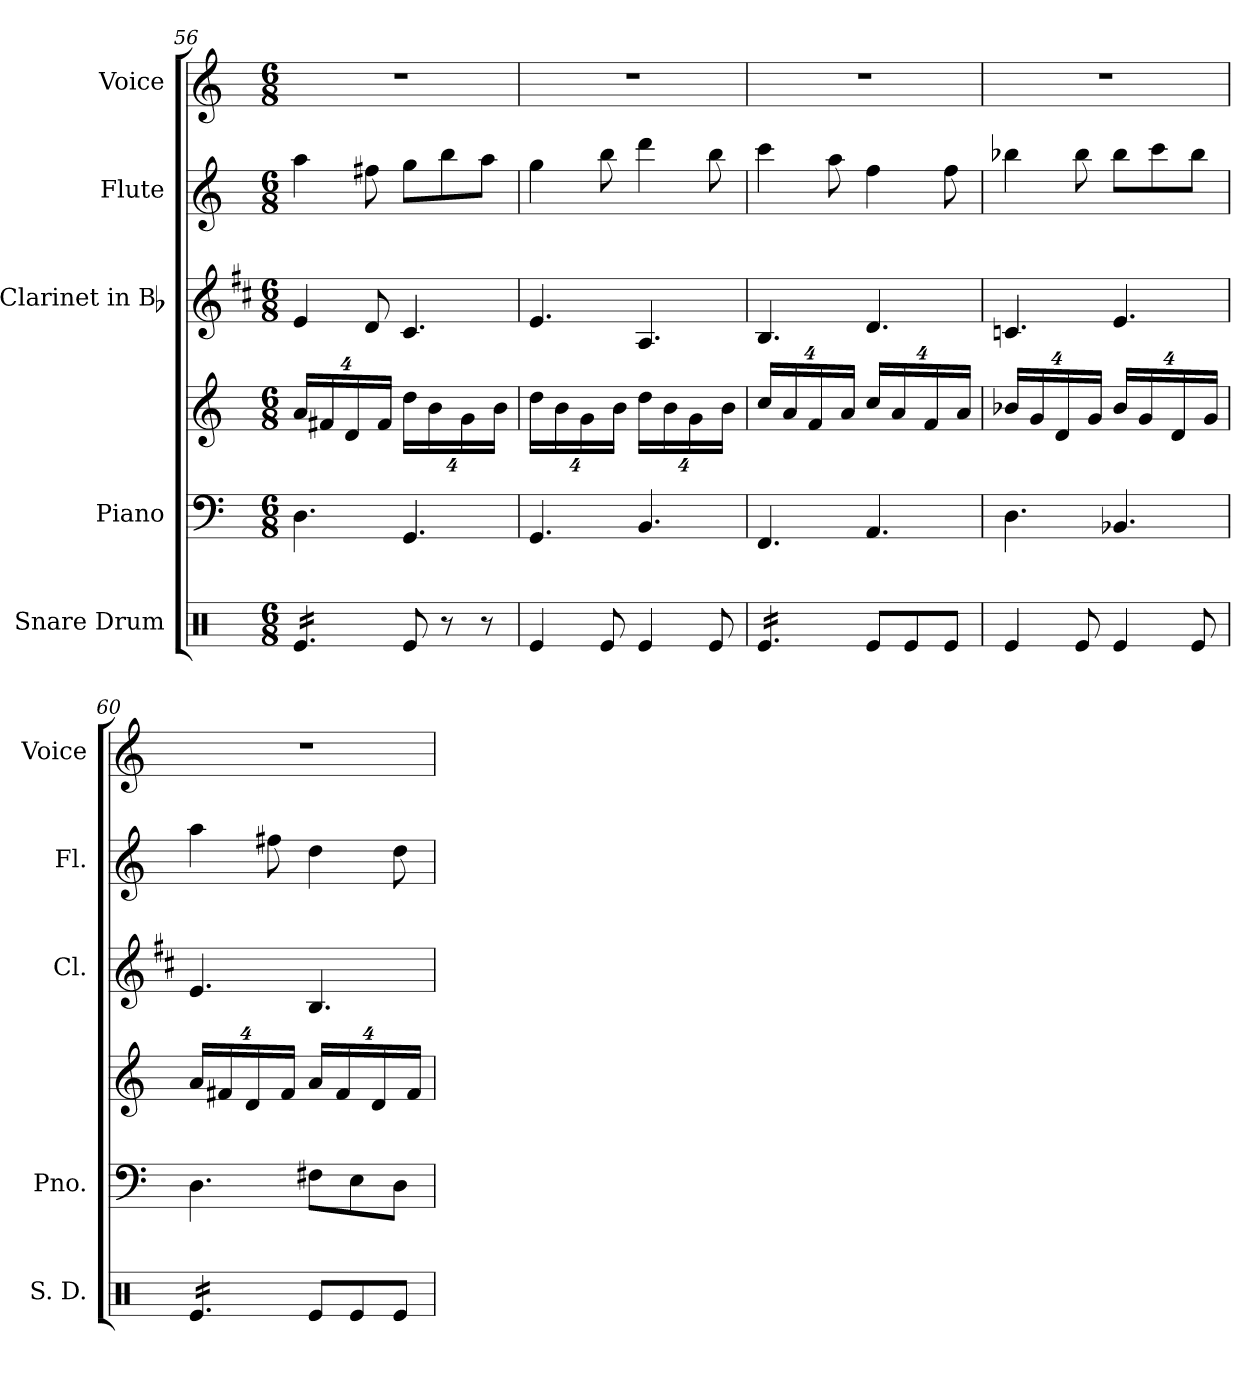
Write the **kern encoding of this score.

**kern	**kern	**kern	**kern	**kern	**kern
*part5	*part4	*part4	*part3	*part2	*part1
*staff6	*staff5	*staff4	*staff3	*staff2	*staff1
*I"Snare Drum	*I"Piano	*	*I"Clarinet in Bb	*I"Flute	*I"Voice
*I'S. D.	*I'Pno.	*	*I'Cl.	*I'Fl.	*I'Voice
*clefX	*clefF4	*clefG2	*clefG2	*clefG2	*clefG2
*	*	*	*ITrd1c2	*	*
*k[]	*k[]	*k[]	*k[]	*k[]	*k[]
*C:	*C:	*C:	*C:	*C:	*C:
*M6/8	*M6/8	*M6/8	*M6/8	*M6/8	*M6/8
*	*	*Xbrackettup	*	*	*
=56	=56	=56	=56	=56	=56
!	!	!	!	!	!LO:N:vis=1
*tremolo	*	*	*	*	*
16Rei/LL	4.Di\	32%3ai/LL	4di/	4aai\	2.r
16Rei/	.	.	.	.	.
.	.	32%3f#Xi/	.	.	.
16Rei/	.	.	.	.	.
16Rei/	.	32%3di/	.	.	.
16Rei/	.	.	8ci/	8ff#Xi\	.
.	.	32%3f#i/JJ	.	.	.
16Rei/JJ	.	.	.	.	.
*Xtremolo	*	*	*	*	*
8Rei/	4.GGi/	32%3ddi\LL	4.Bi/	8ggi\L	.
.	.	32%3bi\	.	.	.
8r	.	.	.	8bbi\	.
.	.	32%3gi\	.	.	.
8r	.	.	.	8aai\J	.
.	.	32%3bi\JJ	.	.	.
=57	=57	=57	=57	=57	=57
!	!	!	!	!	!LO:N:vis=1
4Rei/	4.GGi/	32%3ddi\LL	4.di/	4ggi\	2.r
.	.	32%3bi\	.	.	.
.	.	32%3gi\	.	.	.
8Rei/	.	.	.	8bbi\	.
.	.	32%3bi\JJ	.	.	.
4Rei/	4.BBi/	32%3ddi\LL	4.Gi/	4dddi\	.
.	.	32%3bi\	.	.	.
.	.	32%3gi\	.	.	.
8Rei/	.	.	.	8bbi\	.
.	.	32%3bi\JJ	.	.	.
=58	=58	=58	=58	=58	=58
!	!	!	!	!	!LO:N:vis=1
*tremolo	*	*	*	*	*
16Rei/LL	4.FFi/	32%3cci/LL	4.Ai/	4ccci\	2.r
16Rei/	.	.	.	.	.
.	.	32%3ai/	.	.	.
16Rei/	.	.	.	.	.
16Rei/	.	32%3fi/	.	.	.
16Rei/	.	.	.	8aai\	.
.	.	32%3ai/JJ	.	.	.
16Rei/JJ	.	.	.	.	.
*Xtremolo	*	*	*	*	*
8Rei/L	4.AAi/	32%3cci/LL	4.ci/	4ffi\	.
.	.	32%3ai/	.	.	.
8Rei/	.	.	.	.	.
.	.	32%3fi/	.	.	.
8Rei/J	.	.	.	8ffi\	.
.	.	32%3ai/JJ	.	.	.
=59	=59	=59	=59	=59	=59
!	!	!	!	!	!LO:N:vis=1
4Rei/	4.Di\	32%3b-Xi/LL	4.B-Xi/	4bb-Xi\	2.r
.	.	32%3gi/	.	.	.
.	.	32%3di/	.	.	.
8Rei/	.	.	.	8bb-i\	.
.	.	32%3gi/JJ	.	.	.
4Rei/	4.BB-Xi/	32%3b-i/LL	4.di/	8bb-i\L	.
.	.	32%3gi/	.	.	.
.	.	.	.	8ccci\	.
.	.	32%3di/	.	.	.
8Rei/	.	.	.	8bb-i\J	.
.	.	32%3gi/JJ	.	.	.
!!LO:PB:g=z
=60	=60	=60	=60	=60	=60
!	!	!	!	!	!LO:N:vis=1
*tremolo	*	*	*	*	*
16Rei/LL	4.Di\	32%3ai/LL	4.di/	4aai\	2.r
16Rei/	.	.	.	.	.
.	.	32%3f#Xi/	.	.	.
16Rei/	.	.	.	.	.
16Rei/	.	32%3di/	.	.	.
16Rei/	.	.	.	8ff#Xi\	.
.	.	32%3f#i/JJ	.	.	.
16Rei/JJ	.	.	.	.	.
*Xtremolo	*	*	*	*	*
8Rei/L	8F#Xi\L	32%3ai/LL	4.Ai/	4ddi\	.
.	.	32%3f#i/	.	.	.
8Rei/	8Ei\	.	.	.	.
.	.	32%3di/	.	.	.
8Rei/J	8Di\J	.	.	8ddi\	.
.	.	32%3f#i/JJ	.	.	.
=	=	=	=	=	=
*-	*-	*-	*-	*-	*-
